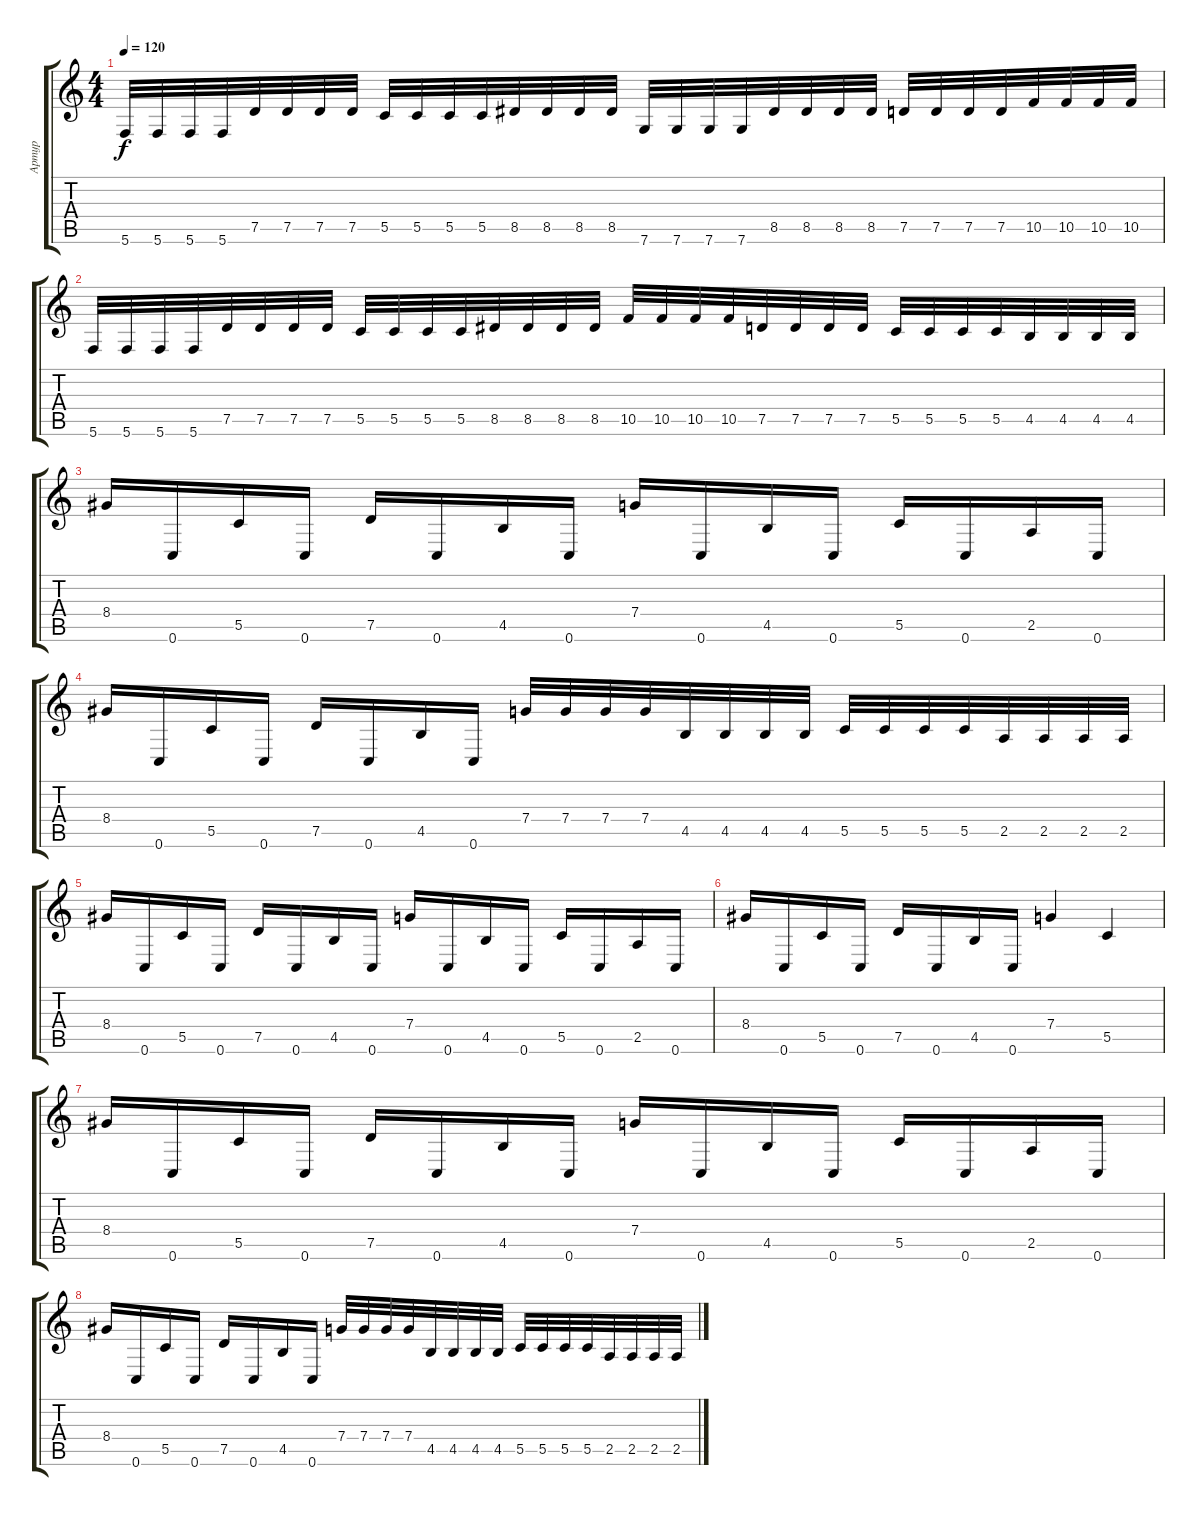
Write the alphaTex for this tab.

\track ("Артур" "Артур") {instrument overdrivenguitar}
\staff {score tabs}
\tuning (D4 A3 F3 C3 G2 C2) {hide}
\ts (4 4)
\tempo 120
\clef g2
\ks c
5.6.32{dy f} 5.6.32 5.6.32 5.6.32 7.5.32 7.5.32 7.5.32 7.5.32 5.5.32 5.5.32 5.5.32 5.5.32 8.5.32 8.5.32 8.5.32 8.5.32 7.6.32 7.6.32 7.6.32 7.6.32 8.5.32 8.5.32 8.5.32 8.5.32 7.5.32 7.5.32 7.5.32 7.5.32 10.5.32 10.5.32 10.5.32 10.5.32 |
5.6.32 5.6.32 5.6.32 5.6.32 7.5.32 7.5.32 7.5.32 7.5.32 5.5.32 5.5.32 5.5.32 5.5.32 8.5.32 8.5.32 8.5.32 8.5.32 10.5.32 10.5.32 10.5.32 10.5.32 7.5.32 7.5.32 7.5.32 7.5.32 5.5.32 5.5.32 5.5.32 5.5.32 4.5.32 4.5.32 4.5.32 4.5.32 |
8.4.16 0.6.16 5.5.16 0.6.16 7.5.16 0.6.16 4.5.16 0.6.16 7.4.16 0.6.16 4.5.16 0.6.16 5.5.16 0.6.16 2.5.16 0.6.16 |
8.4.16 0.6.16 5.5.16 0.6.16 7.5.16 0.6.16 4.5.16 0.6.16 7.4.32 7.4.32 7.4.32 7.4.32 4.5.32 4.5.32 4.5.32 4.5.32 5.5.32 5.5.32 5.5.32 5.5.32 2.5.32 2.5.32 2.5.32 2.5.32 |
8.4.16 0.6.16 5.5.16 0.6.16 7.5.16 0.6.16 4.5.16 0.6.16 7.4.16 0.6.16 4.5.16 0.6.16 5.5.16 0.6.16 2.5.16 0.6.16 |
8.4.16 0.6.16 5.5.16 0.6.16 7.5.16 0.6.16 4.5.16 0.6.16 7.4.4 5.5.4 |
8.4.16 0.6.16 5.5.16 0.6.16 7.5.16 0.6.16 4.5.16 0.6.16 7.4.16 0.6.16 4.5.16 0.6.16 5.5.16 0.6.16 2.5.16 0.6.16 |
8.4.16 0.6.16 5.5.16 0.6.16 7.5.16 0.6.16 4.5.16 0.6.16 7.4.32 7.4.32 7.4.32 7.4.32 4.5.32 4.5.32 4.5.32 4.5.32 5.5.32 5.5.32 5.5.32 5.5.32 2.5.32 2.5.32 2.5.32 2.5.32
